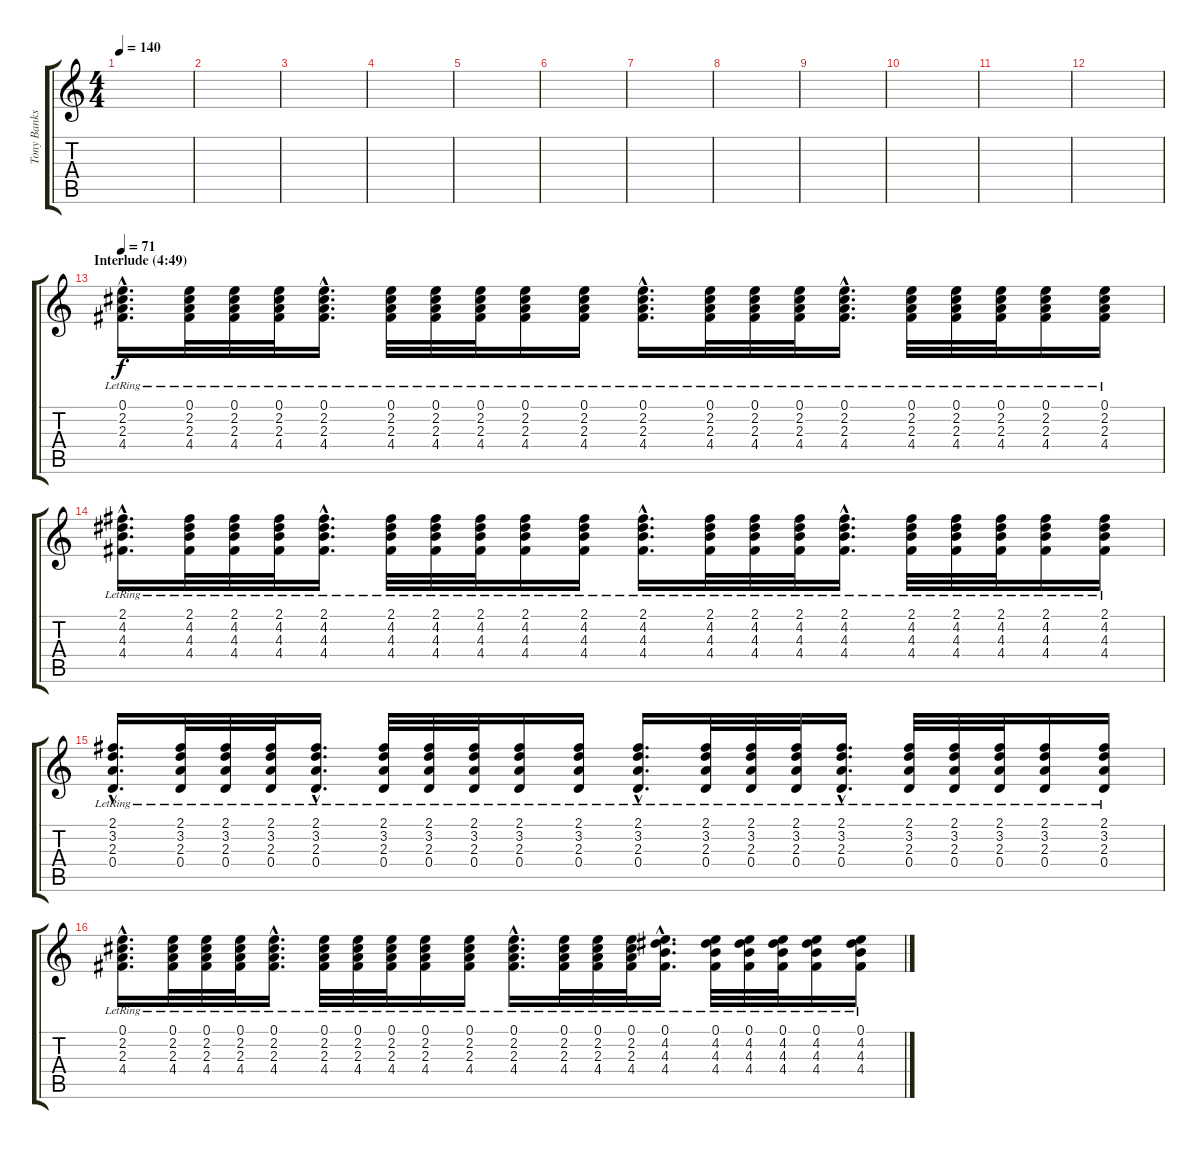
\track ("Tony Banks (12-string guitar)" "Tony Banks") {instrument acousticguitarnylon}
\staff {score tabs}
\tuning (E4 B3 G3 D3 A2 E2) {hide}
\ts (4 4)
\tempo 140
\clef g2
\ks c
|
|
|
|
|
|
|
|
|
|
|
|
\section ("" "Interlude (4:49)")
\tempo 71
(0.1{lr} 2.2{hac lr} 2.3{hac lr} 4.4{hac lr}).16{d volume 8 balance 8} (0.1{lr} 2.2{lr} 2.3{lr} 4.4{lr}).32 (0.1{lr} 2.2{lr} 2.3{lr} 4.4{lr}).32 (0.1{lr} 2.2{lr} 2.3{lr} 4.4{lr}).32 (0.1{hac lr} 2.2{hac lr} 2.3{hac lr} 4.4{hac lr}).16{d} (0.1{lr} 2.2{lr} 2.3{lr} 4.4{lr}).32 (0.1{lr} 2.2{lr} 2.3{lr} 4.4{lr}).32 (0.1{lr} 2.2{lr} 2.3{lr} 4.4{lr}).32 (0.1{lr} 2.2{lr} 2.3{lr} 4.4{lr}).16 (0.1{lr} 2.2{lr} 2.3{lr} 4.4{lr}).16 (0.1{hac lr} 2.2{hac lr} 2.3{hac lr} 4.4{hac lr}).16{d} (0.1{lr} 2.2{lr} 2.3{lr} 4.4{lr}).32 (0.1{lr} 2.2{lr} 2.3{lr} 4.4{lr}).32 (0.1{lr} 2.2{lr} 2.3{lr} 4.4{lr}).32 (0.1{hac lr} 2.2{hac lr} 2.3{hac lr} 4.4{hac lr}).16{d} (0.1{lr} 2.2{lr} 2.3{lr} 4.4{lr}).32 (0.1{lr} 2.2{lr} 2.3{lr} 4.4{lr}).32 (0.1{lr} 2.2{lr} 2.3{lr} 4.4{lr}).32 (0.1{lr} 2.2{lr} 2.3{lr} 4.4{lr}).16 (0.1{lr} 2.2{lr} 2.3{lr} 4.4{lr}).16 |
(2.1{lr} 4.2{hac lr} 4.3{hac lr} 4.4{hac lr}).16{d} (2.1{lr} 4.2{lr} 4.3{lr} 4.4{lr}).32 (2.1{lr} 4.2{lr} 4.3{lr} 4.4{lr}).32 (2.1{lr} 4.2{lr} 4.3{lr} 4.4{lr}).32 (2.1{hac lr} 4.2{hac lr} 4.3{hac lr} 4.4{hac lr}).16{d} (2.1{lr} 4.2{lr} 4.3{lr} 4.4{lr}).32 (2.1{lr} 4.2{lr} 4.3{lr} 4.4{lr}).32 (2.1{lr} 4.2{lr} 4.3{lr} 4.4{lr}).32 (2.1{lr} 4.2{lr} 4.3{lr} 4.4{lr}).16 (2.1{lr} 4.2{lr} 4.3{lr} 4.4{lr}).16 (2.1{hac lr} 4.2{hac lr} 4.3{hac lr} 4.4{hac lr}).16{d} (2.1{lr} 4.2{lr} 4.3{lr} 4.4{lr}).32 (2.1{lr} 4.2{lr} 4.3{lr} 4.4{lr}).32 (2.1{lr} 4.2{lr} 4.3{lr} 4.4{lr}).32 (2.1{hac lr} 4.2{hac lr} 4.3{hac lr} 4.4{hac lr}).16{d} (2.1{lr} 4.2{lr} 4.3{lr} 4.4{lr}).32 (2.1{lr} 4.2{lr} 4.3{lr} 4.4{lr}).32 (2.1{lr} 4.2{lr} 4.3{lr} 4.4{lr}).32 (2.1{lr} 4.2{lr} 4.3{lr} 4.4{lr}).16 (2.1{lr} 4.2{lr} 4.3{lr} 4.4{lr}).16 |
(2.1{lr} 3.2{hac lr} 2.3{hac lr} 0.4{hac lr}).16{d} (2.1{lr} 3.2{lr} 2.3{lr} 0.4{lr}).32 (2.1{lr} 3.2{lr} 2.3{lr} 0.4{lr}).32 (2.1{lr} 3.2{lr} 2.3{lr} 0.4{lr}).32 (2.1{hac lr} 3.2{hac lr} 2.3{hac lr} 0.4{hac lr}).16{d} (2.1{lr} 3.2{lr} 2.3{lr} 0.4{lr}).32 (2.1{lr} 3.2{lr} 2.3{lr} 0.4{lr}).32 (2.1{lr} 3.2{lr} 2.3{lr} 0.4{lr}).32 (2.1{lr} 3.2{lr} 2.3{lr} 0.4{lr}).16 (2.1{lr} 3.2{lr} 2.3{lr} 0.4{lr}).16 (2.1{hac lr} 3.2{hac lr} 2.3{hac lr} 0.4{hac lr}).16{d} (2.1{lr} 3.2{lr} 2.3{lr} 0.4{lr}).32 (2.1{lr} 3.2{lr} 2.3{lr} 0.4{lr}).32 (2.1{lr} 3.2{lr} 2.3{lr} 0.4{lr}).32 (2.1{hac lr} 3.2{hac lr} 2.3{hac lr} 0.4{hac lr}).16{d} (2.1{lr} 3.2{lr} 2.3{lr} 0.4{lr}).32 (2.1{lr} 3.2{lr} 2.3{lr} 0.4{lr}).32 (2.1{lr} 3.2{lr} 2.3{lr} 0.4{lr}).32 (2.1{lr} 3.2{lr} 2.3{lr} 0.4{lr}).16 (2.1{lr} 3.2{lr} 2.3{lr} 0.4{lr}).16 |
(0.1{hac lr} 2.2{hac lr} 2.3{hac lr} 4.4{hac lr}).16{d} (0.1{lr} 2.2{lr} 2.3{lr} 4.4{lr}).32 (0.1{lr} 2.2{lr} 2.3{lr} 4.4{lr}).32 (0.1{lr} 2.2{lr} 2.3{lr} 4.4{lr}).32 (0.1{hac lr} 2.2{hac lr} 2.3{hac lr} 4.4{hac lr}).16{d} (0.1{lr} 2.2{lr} 2.3{lr} 4.4{lr}).32 (0.1{lr} 2.2{lr} 2.3{lr} 4.4{lr}).32 (0.1{lr} 2.2{lr} 2.3{lr} 4.4{lr}).32 (0.1{lr} 2.2{lr} 2.3{lr} 4.4{lr}).16 (0.1{lr} 2.2{lr} 2.3{lr} 4.4{lr}).16 (0.1{hac lr} 2.2{hac lr} 2.3{hac lr} 4.4{hac lr}).16{d} (0.1{lr} 2.2{lr} 2.3{lr} 4.4{lr}).32 (0.1{lr} 2.2{lr} 2.3{lr} 4.4{lr}).32 (0.1{lr} 2.2{lr} 2.3{lr} 4.4{lr}).32 (0.1{hac lr} 4.2{hac lr} 4.3{hac lr} 4.4{hac lr}).16{d} (0.1{lr} 4.2{lr} 4.3{lr} 4.4{lr}).32 (0.1{lr} 4.2{lr} 4.3{lr} 4.4{lr}).32 (0.1{lr} 4.2{lr} 4.3{lr} 4.4{lr}).32 (0.1{lr} 4.2{lr} 4.3{lr} 4.4{lr}).16 (0.1{lr} 4.2{lr} 4.3{lr} 4.4{lr}).16
